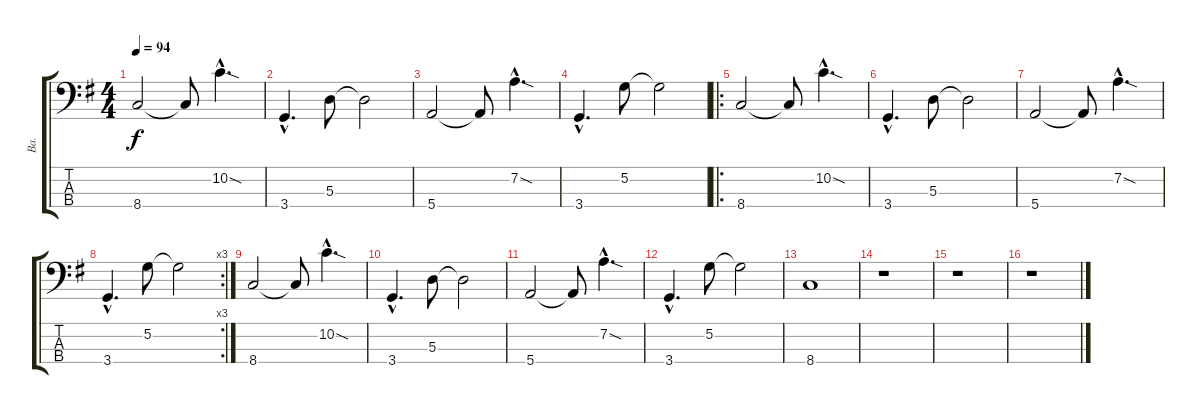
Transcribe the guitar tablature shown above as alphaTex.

\track ("Ba." "Ba.") {instrument fretlessbass}
\staff {score tabs}
\tuning (G2 D2 A1 E1) {hide}
\ts (4 4)
\tempo 94
\clef f4
\ks g
8.4.2{dy f volume 10 instrument fretlessbass} 8.4{t}.8 10.2{sod hac}.4{d} |
3.4{hac}.4{d} 5.3.8 5.3{t}.2 |
5.4.2 5.4{t}.8 7.2{sod hac}.4{d} |
3.4{hac}.4{d} 5.2.8 5.2{t}.2 |
\ro
8.4.2{volume 10 instrument fretlessbass} 8.4{t}.8 10.2{sod hac}.4{d} |
3.4{hac}.4{d} 5.3.8 5.3{t}.2 |
5.4.2 5.4{t}.8 7.2{sod hac}.4{d} |
\rc 3
3.4{hac}.4{d} 5.2.8 5.2{t}.2 |
8.4.2{volume 10 instrument fretlessbass} 8.4{t}.8 10.2{sod hac}.4{d} |
3.4{hac}.4{d} 5.3.8 5.3{t}.2 |
5.4.2 5.4{t}.8 7.2{sod hac}.4{d} |
3.4{hac}.4{d} 5.2.8 5.2{t}.2 |
8.4.1 |
r.1 |
r.1 |
r.1
